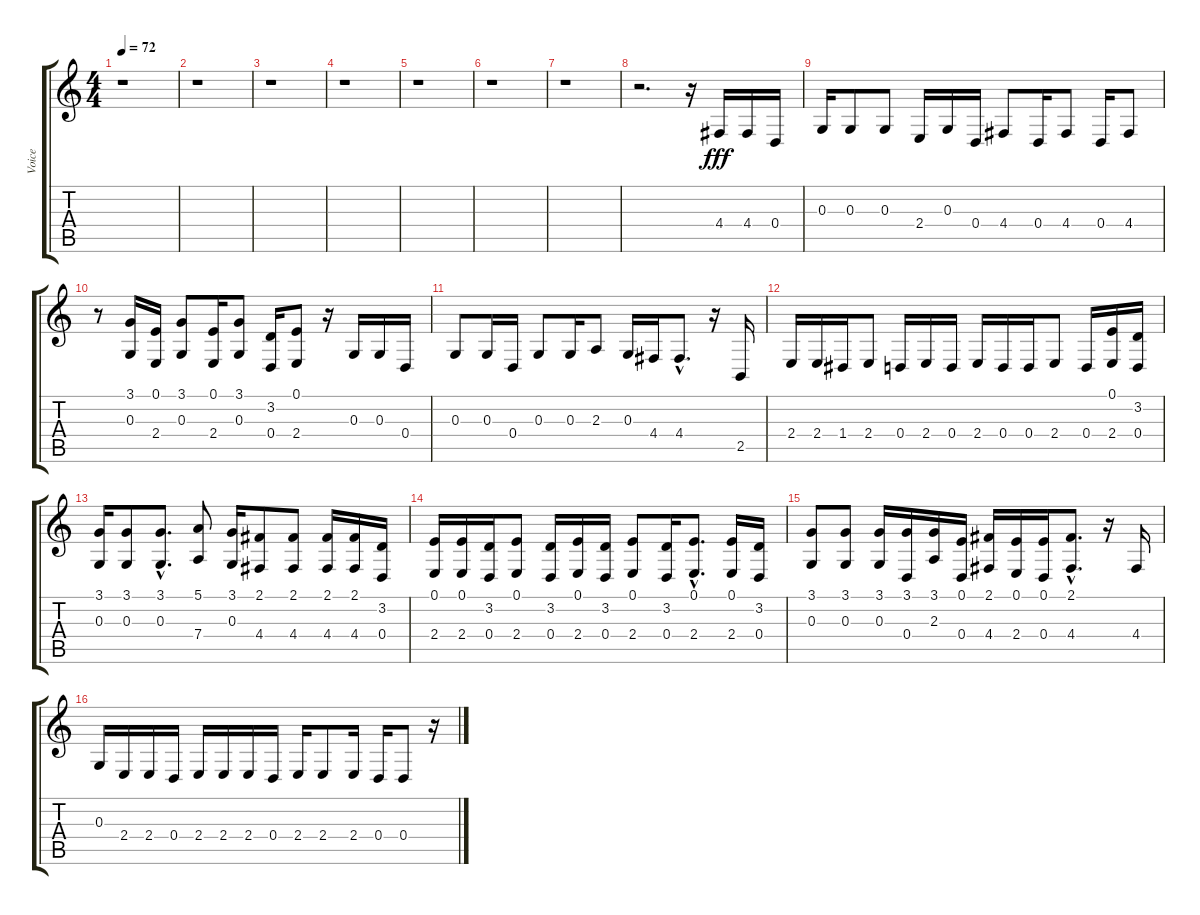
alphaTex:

\track ("Voice" "Voice") {instrument bassoon}
\staff {score tabs}
\tuning (E4 B3 G3 D3 A2 E2) {hide}
\ts (4 4)
\tempo 72
\clef g2
\ks c
r.1{dy f} |
r.1 |
r.1 |
r.1 |
r.1 |
r.1 |
r.1 |
r.2{d} r.16 4.4.16{dy fff} 4.4.16 0.4.16 |
0.3.16 0.3.8 0.3.8 2.4.16 0.3.16 0.4.16 4.4.8 0.4.16 4.4.8 0.4.16 4.4.8 |
r.8 (3.1 0.3).16 (0.1 2.4).16 (3.1 0.3).8 (0.1 2.4).16 (3.1 0.3).8 (3.2 0.4).16 (0.1 2.4).8 r.16 0.3.16 0.3.16 0.4.16 |
0.3.8 0.3.16 0.4.16 0.3.8 0.3.16 2.3.8 0.3.16 4.4.16 4.4{hac}.8{d} r.16 2.5.16 |
2.4.16 2.4.16 1.4.16 2.4.8 0.4.16 2.4.16 0.4.16 2.4.16 0.4.16 0.4.16 2.4.8 0.4.16 (0.1 2.4).16 (3.2 0.4).16 |
(3.1 0.3).16 (3.1 0.3).8 (3.1{hac} 0.3{hac}).8{d} (5.1 7.4).8 (3.1 0.3).16 (2.1 4.4).8 (2.1 4.4).8 (2.1 4.4).16 (2.1 4.4).16 (3.2 0.4).16 |
(0.1 2.4).16 (0.1 2.4).16 (3.2 0.4).16 (0.1 2.4).8 (3.2 0.4).16 (0.1 2.4).16 (3.2 0.4).16 (0.1 2.4).8 (3.2 0.4).16 (0.1{hac} 2.4{hac}).8{d} (0.1 2.4).16 (3.2 0.4).16 |
(3.1 0.3).8 (3.1 0.3).8 (3.1 0.3).16 (3.1 0.4).16 (3.1 2.3).16 (0.1 0.4).16 (2.1 4.4).16 (0.1 2.4).16 (0.1 0.4).16 (2.1{hac} 4.4{hac}).8{d} r.16 4.4.16 |
0.3.16 2.4.16 2.4.16 0.4.16 2.4.16 2.4.16 2.4.16 0.4.16 2.4.16 2.4.8 2.4.16 0.4.16 0.4.8 r.16
